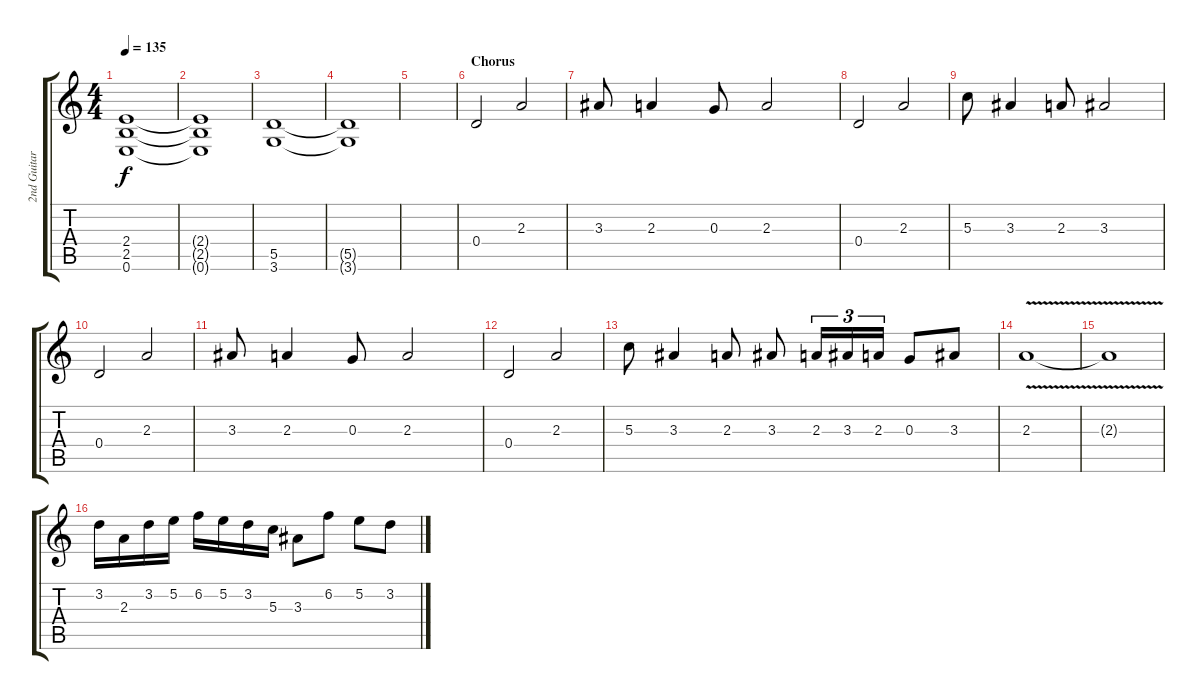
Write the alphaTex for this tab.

\track ("2nd Guitar" "2nd Guitar") {instrument distortionguitar}
\staff {score tabs}
\tuning (E4 B3 G3 D3 A2 E2) {hide}
\ts (4 4)
\tempo 135
\clef g2
\ks c
(2.4 2.5 0.6).1{dy f} |
(2.4{t} 2.5{t} 0.6{t}).1 |
(5.5 3.6).1 |
(5.5{t} 3.6{t}).1 |
|
\section ("" "Chorus")
0.4.2 2.3.2 |
3.3.8 2.3.4 0.3.8 2.3.2 |
0.4.2 2.3.2 |
5.3.8 3.3.4 2.3.8 3.3.2 |
0.4.2 2.3.2 |
3.3.8 2.3.4 0.3.8 2.3.2 |
0.4.2 2.3.2 |
5.3.8 3.3.4 2.3.8 3.3.8 2.3.16{tu (3 2)} 3.3.16{tu (3 2)} 2.3.16{tu (3 2)} 0.3.8 3.3.8 |
2.3{v}.1 |
2.3{t}.1 |
3.2.16 2.3.16 3.2.16 5.2.16 6.2.16 5.2.16 3.2.16 5.3.16 3.3.8 6.2.8 5.2.8 3.2.8
